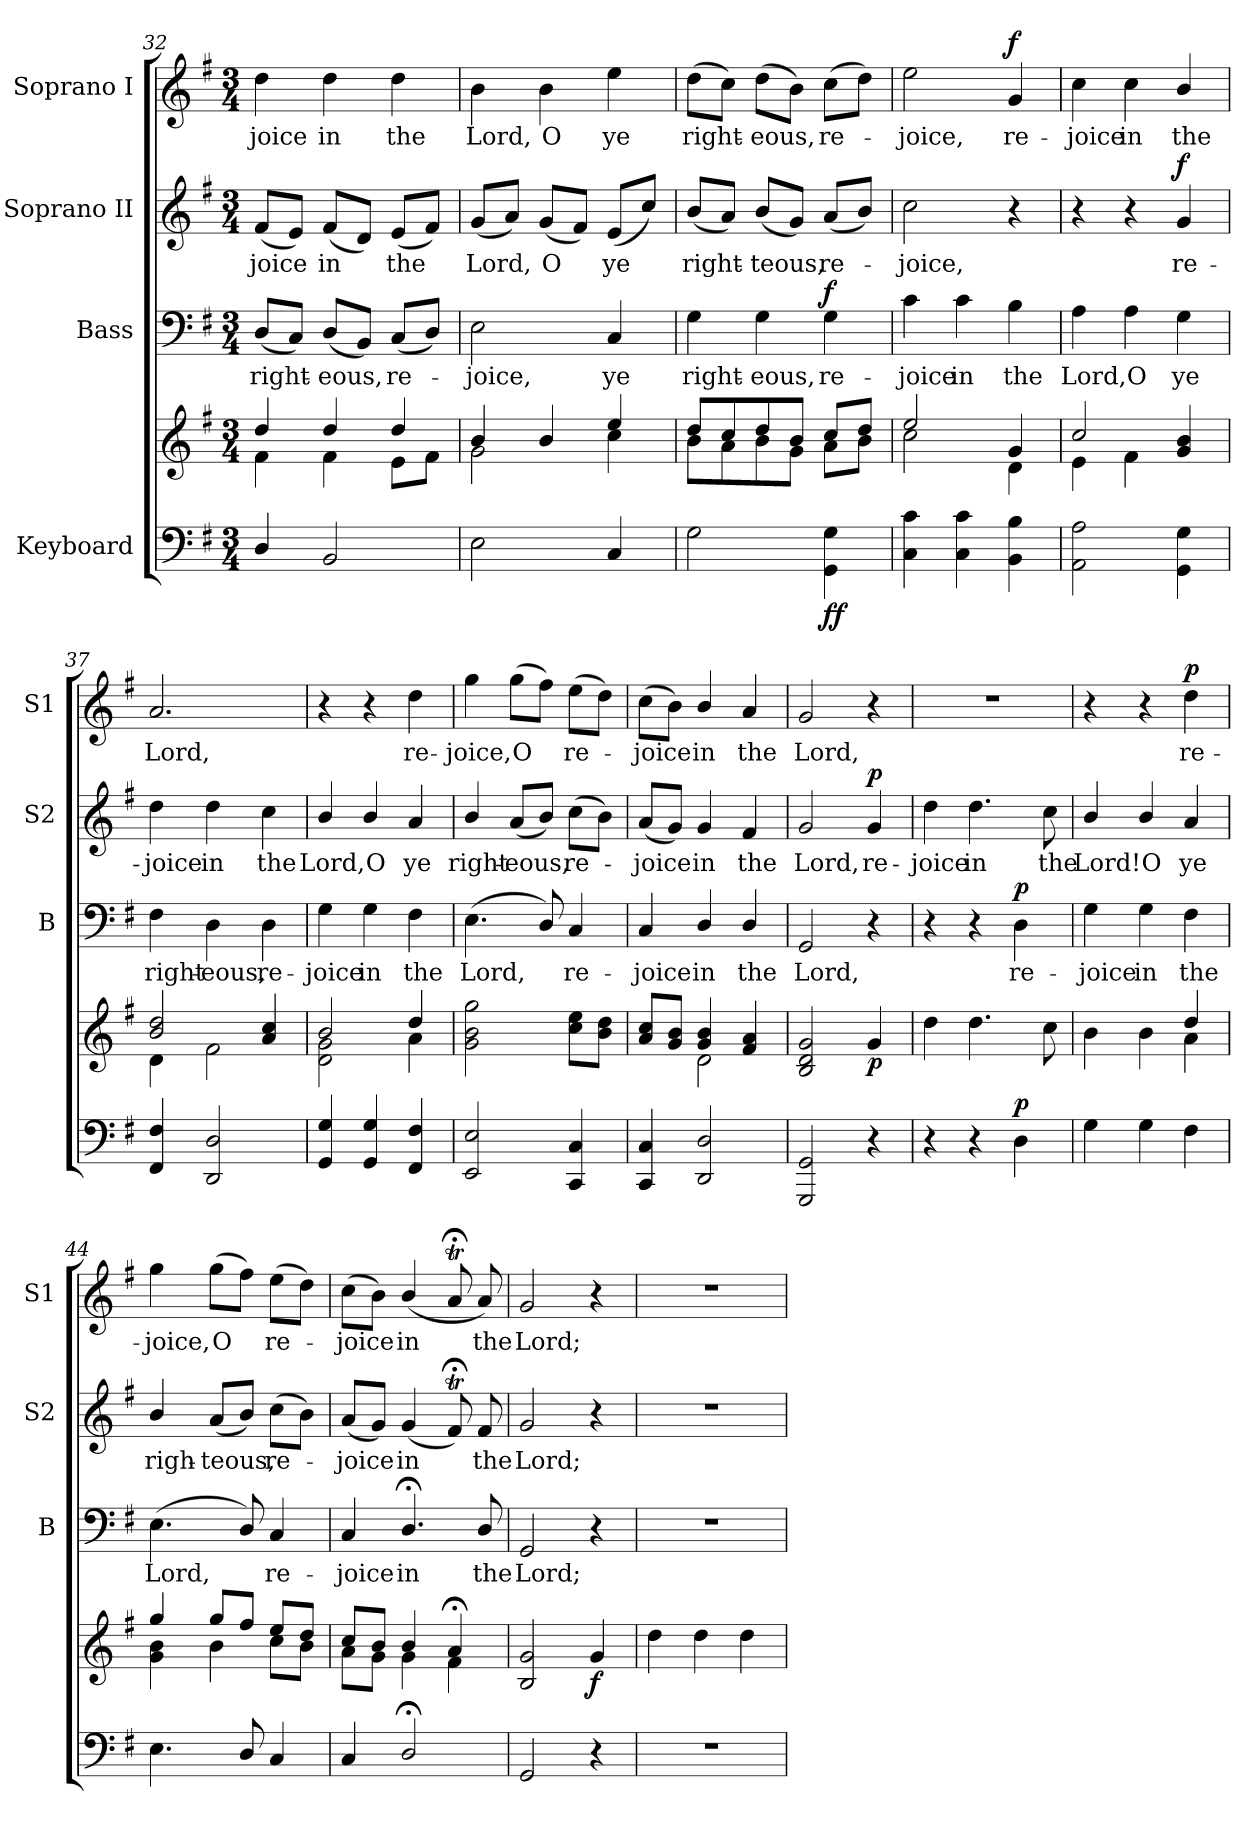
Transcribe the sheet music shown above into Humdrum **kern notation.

**kern	**kern	**dynam	**kern	**text	**dynam	**kern	**text	**dynam	**kern	**text	**dynam
*part4	*part4	*part4	*part3	*part3	*part3	*part2	*part2	*part2	*part1	*part1	*part1
*staff5	*staff4	*staff4/5	*staff3	*staff3	*staff3	*staff2	*staff2	*staff2	*staff1	*staff1	*staff1
*I"Keyboard	*	*	*I"Bass	*	*	*I"Soprano II	*	*	*I"Soprano I	*	*
*	*	*	*I'B	*	*	*I'S2	*	*	*I'S1	*	*
!!LO:LB:g=z
*clefF4	*clefG2	*	*clefF4	*	*	*clefG2	*	*	*clefG2	*	*
*k[f#]	*k[f#]	*	*k[f#]	*	*	*k[f#]	*	*	*k[f#]	*	*
*G:	*G:	*	*G:	*	*	*G:	*	*	*G:	*	*
*M3/4	*M3/4	*	*M3/4	*	*	*M3/4	*	*	*M3/4	*	*
=32	=32	=32	=32	=32	=32	=32	=32	=32	=32	=32	=32
*	*^	*	*	*	*	*	*	*	*	*	*
!	!	!	!	!	!LO:LY:b	!	!	!LO:LY:b	!	!	!LO:LY:b	!
4D/	4dd/	4f#\	.	(<8DL	right-	.	(<8f#L	-joice	.	4dd	-joice	.
.	.	.	.	8CJ)	.	.	8eJ)	.	.	.	.	.
!	!	!	!	!	!LO:LY:b	!	!	!LO:LY:b	!	!	!LO:LY:b	!
2BB	4dd/	4f#\	.	(<8DL	eous,	.	(<8f#L	in	.	4dd	in	.
.	.	.	.	8BBJ)	.	.	8dJ)	.	.	.	.	.
!	!	!	!	!	!LO:LY:b	!	!	!LO:LY:b	!	!	!LO:LY:b	!
.	4dd/	8e\L	.	(<8CL	re-	.	(<8eL	the	.	4dd	the	.
.	.	8f#\J	.	8DJ)	.	.	8f#J)	.	.	.	.	.
=33	=33	=33	=33	=33	=33	=33	=33	=33	=33	=33	=33	=33
!	!	!	!	!	!LO:LY:b	!	!	!LO:LY:b	!	!	!LO:LY:b	!
2E\	4b/	2g\	.	2E	joice,	.	(<8gL	Lord,	.	4b	Lord,	.
.	.	.	.	.	.	.	8aJ)	.	.	.	.	.
!	!	!	!	!	!	!	!	!LO:LY:b	!	!	!LO:LY:b	!
.	4b/	.	.	.	.	.	(<8gL	O	.	4b	O	.
.	.	.	.	.	.	.	8f#J)	.	.	.	.	.
!	!	!	!	!	!LO:LY:b	!	!	!LO:LY:b	!	!	!LO:LY:b	!
4C	4ee/	4cc\	.	4C	ye	.	(8eL	ye	.	4ee	ye	.
.	.	.	.	.	.	.	8ccJ)	.	.	.	.	.
=34	=34	=34	=34	=34	=34	=34	=34	=34	=34	=34	=34	=34
!	!	!	!	!	!LO:LY:b	!	!	!LO:LY:b	!	!	!LO:LY:b	!
2G\	8dd/L	8b\L	.	4G	right-	.	(<8bL	right-	.	(>8ddL	right-	.
.	8cc/	8a\	.	.	.	.	8aJ)	.	.	8ccJ)	.	.
!	!	!	!	!	!LO:LY:b	!	!	!LO:LY:b	!	!	!LO:LY:b	!
.	8dd/	8b\	.	4G	-eous,	.	(<8bL	teous,	.	(>8ddL	eous,	.
.	8b/J	8g\J	.	.	.	.	8gJ)	.	.	8bJ)	.	.
!	!	!	!LO:DY:b=2	!	!LO:LY:b	!	!	!LO:LY:b	!	!	!LO:LY:b	!
!	!	!	!LO:DY:n=1:b	!	!	!LO:DY:b	!	!	!	!	!	!
4GG\ 4G\	8cc/L	8a\L	f f	4G	re-	f	(<8aL	re-	.	(>8ccL	re-	.
.	8dd/J	8b\J	.	.	.	.	8bJ)	.	.	8ddJ)	.	.
=35	=35	=35	=35	=35	=35	=35	=35	=35	=35	=35	=35	=35
!	!	!	!	!	!LO:LY:b	!	!	!LO:LY:b	!	!	!LO:LY:b	!
4C\ 4c\	2ee/	2cc\	.	4c	-joice	.	2cc	joice,	.	2ee	joice,	.
!	!	!	!	!	!LO:LY:b	!	!	!	!	!	!	!
4C\ 4c\	.	.	.	4c	in	.	.	.	.	.	.	.
!	!	!	!	!	!LO:LY:b	!	!	!	!	!	!LO:LY:b	!LO:DY:b
4BB\ 4B\	4g/	4d\	.	4B	the	.	4r	.	.	4g	re-	f
=36	=36	=36	=36	=36	=36	=36	=36	=36	=36	=36	=36	=36
!	!	!	!	!	!LO:LY:b	!	!	!	!	!	!LO:LY:b	!
2AA\ 2A\	2cc/	4e\	.	4A	Lord,	.	4r	.	.	4cc	-joice	.
!	!	!	!	!	!LO:LY:b	!	!	!	!	!	!LO:LY:b	!
.	.	4f#\	.	4A	O	.	4r	.	.	4cc	in	.
!	!	!	!	!	!LO:LY:b	!	!	!LO:LY:b	!LO:DY:b	!	!LO:LY:b	!
4GG\ 4G\	4g/ 4b/	4ryy	.	4G	ye	.	4g	re-	f	4b/	the	.
=37	=37	=37	=37	=37	=37	=37	=37	=37	=37	=37	=37	=37
!	!	!	!	!	!LO:LY:b	!	!	!LO:LY:b	!	!	!LO:LY:b	!
4FF# 4F#	2b/ 2dd/	4d\	.	4F#	right-	.	4dd	-joice	.	2.a	Lord,	.
!	!	!	!	!	!LO:LY:b	!	!	!LO:LY:b	!	!	!	!
2DD 2D	.	2f#\	.	4D	-eous,	.	4dd	in	.	.	.	.
!	!	!	!	!	!LO:LY:b	!	!	!LO:LY:b	!	!	!	!
.	4a/ 4cc/	.	.	4D	re-	.	4cc	the	.	.	.	.
!!LO:LB:g=z
=38	=38	=38	=38	=38	=38	=38	=38	=38	=38	=38	=38	=38
!	!	!	!	!	!LO:LY:b	!	!	!LO:LY:b	!	!	!	!
4GG 4G	2b/	2d\ 2g\	.	4G	-joice	.	4b/	Lord,	.	4r	.	.
!	!	!	!	!	!LO:LY:b	!	!	!LO:LY:b	!	!	!	!
4GG 4G	.	.	.	4G	in	.	4b/	O	.	4r	.	.
!	!	!	!	!	!LO:LY:b	!	!	!LO:LY:b	!	!	!LO:LY:b	!
4FF# 4F#	4dd/	4a\	.	4F#	the	.	4a	ye	.	4dd	re-	.
=39	=39	=39	=39	=39	=39	=39	=39	=39	=39	=39	=39	=39
!	!	!	!	!	!LO:LY:b	!	!	!LO:LY:b	!	!	!LO:LY:b	!
2EE 2E	2g\ 2b\ 2gg\	2ryy	.	(<4.E	Lord,	.	4b/	right-	.	4gg	-joice,	.
!	!	!	!	!	!	!	!	!LO:LY:b	!	!	!LO:LY:b	!
.	.	.	.	.	.	.	(<8aL	-eous,	.	(>8ggL	O	.
.	.	.	.	8D/)	.	.	8bJ)	.	.	8ff#J)	.	.
!	!	!	!	!	!LO:LY:b	!	!	!LO:LY:b	!	!	!LO:LY:b	!
4CC 4C	8cc\ 8ee\L	4ryy	.	4C	re-	.	(>8ccL	re-	.	(>8eeL	re-	.
.	8b\ 8dd\J	.	.	.	.	.	8bJ)	.	.	8ddJ)	.	.
=40	=40	=40	=40	=40	=40	=40	=40	=40	=40	=40	=40	=40
!	!	!	!	!	!LO:LY:b	!	!	!LO:LY:b	!	!	!LO:LY:b	!
4CC 4C	8a/ 8cc/L	4ryy	.	4C	-joice	.	(<8aL	joice	.	(>8ccL	joice	.
.	8g/ 8b/J	.	.	.	.	.	8gJ)	.	.	8bJ)	.	.
!	!	!	!	!	!LO:LY:b	!	!	!LO:LY:b	!	!	!LO:LY:b	!
2DD 2D	4g/ 4b/	2d\	.	4D/	in	.	4g	in	.	4b/	in	.
!	!	!	!	!	!LO:LY:b	!	!	!LO:LY:b	!	!	!LO:LY:b	!
.	4f#/ 4a/	.	.	4D/	the	.	4f#	the	.	4a	the	.
=41	=41	=41	=41	=41	=41	=41	=41	=41	=41	=41	=41	=41
!	!	!	!	!	!LO:LY:b	!	!	!LO:LY:b	!	!	!LO:LY:b	!
2GGG 2GG	2B/ 2d/ 2g/	2ryy	.	2GG	Lord,	.	2g	Lord,	.	2g	Lord,	.
!	!	!	!LO:DY:b	!	!	!	!	!LO:LY:b	!LO:DY:b	!	!	!
4r	4g/	4ryy	p	4r	.	.	4g	re-	p	4r	.	.
=42	=42	=42	=42	=42	=42	=42	=42	=42	=42	=42	=42	=42
!	!	!	!	!	!	!	!	!LO:LY:b	!	!LO:N:vis=1	!	!
4r	4dd\	2ryy	.	4r	.	.	4dd	-joice	.	2.r	.	.
!	!	!	!	!	!	!	!	!LO:LY:b	!	!	!	!
4r	4.dd\	.	.	4r	.	.	4.dd	in	.	.	.	.
!	!	!	!LO:DY:a=2	!	!LO:LY:b	!LO:DY:b	!	!	!	!	!	!
4D\	.	4ryy	p	4D	re-	p	.	.	.	.	.	.
!	!	!	!	!	!	!	!	!LO:LY:b	!	!	!	!
.	8cc\	.	.	.	.	.	8cc	the	.	.	.	.
=43	=43	=43	=43	=43	=43	=43	=43	=43	=43	=43	=43	=43
!	!	!	!	!	!LO:LY:b	!	!	!LO:LY:b	!	!	!	!
4G\	4b\	2ryy	.	4G	-joice	.	4b/	Lord!	.	4r	.	.
!	!	!	!	!	!LO:LY:b	!	!	!LO:LY:b	!	!	!	!
4G\	4b\	.	.	4G	in	.	4b/	O	.	4r	.	.
!	!	!	!	!	!LO:LY:b	!	!	!LO:LY:b	!	!	!LO:LY:b	!LO:DY:b
4F#\	4dd/	4a\	.	4F#	the	.	4a	ye	.	4dd	re-	p
=44	=44	=44	=44	=44	=44	=44	=44	=44	=44	=44	=44	=44
!	!	!	!	!	!LO:LY:b	!	!	!LO:LY:b	!	!	!LO:LY:b	!
4.E\	4gg/	4g\ 4b\	.	(>4.E	Lord,	.	4b/	righ-	.	4gg	-joice,	.
!	!	!	!	!	!	!	!	!LO:LY:b	!	!	!LO:LY:b	!
.	8gg/L	4b\	.	.	.	.	(<8aL	-teous,	.	(>8ggL	O	.
8D/	8ff#/J	.	.	8D/)	.	.	8bJ)	.	.	8ff#J)	.	.
!	!	!	!	!	!LO:LY:b	!	!	!LO:LY:b	!	!	!LO:LY:b	!
4C/	8ee/L	8cc\L	.	4C	re-	.	(>8ccL	re-	.	(>8eeL	re-	.
.	8dd/J	8b\J	.	.	.	.	8bJ)	.	.	8ddJ)	.	.
!!LO:LB:g=z
=45	=45	=45	=45	=45	=45	=45	=45	=45	=45	=45	=45	=45
!	!	!	!	!	!LO:LY:b	!	!	!LO:LY:b	!	!	!LO:LY:b	!
4C	8cc/L	8a\L	.	4C	-joice	.	(<8aL	joice	.	(>8ccL	joice	.
.	8b/J	8g\J	.	.	.	.	8gJ)	.	.	8bJ)	.	.
!	!	!	!	!	!LO:LY:b	!	!	!LO:LY:b	!	!	!LO:LY:b	!
2D;</	4b/	4g\	.	4.D;</	in	.	(<4g	in	.	(<4b/	in	.
.	4a;</	4f#\	.	.	.	.	8f#;<t)	.	.	8a;<T	.	.
!	!	!	!	!	!LO:LY:b	!	!	!LO:LY:b	!	!	!LO:LY:b	!
.	.	.	.	8D/	the	.	8f#	the	.	8a)	the	.
=46	=46	=46	=46	=46	=46	=46	=46	=46	=46	=46	=46	=46
!	!	!	!	!	!LO:LY:b	!	!	!LO:LY:b	!	!	!LO:LY:b	!
2GG	2B/ 2g/	2ryy	.	2GG	Lord;	.	2g	Lord;	.	2g	Lord;	.
!	!	!	!LO:DY:b	!	!	!	!	!	!	!	!	!
4r	4g/	4ryy	f	4r	.	.	4r	.	.	4r	.	.
=47	=47	=47	=47	=47	=47	=47	=47	=47	=47	=47	=47	=47
!LO:N:vis=1	!	!	!	!LO:N:vis=1	!	!	!LO:N:vis=1	!	!	!LO:N:vis=1	!	!
2.r	4dd\	2ryy	.	2.r	.	.	2.r	.	.	2.r	.	.
.	4dd\	.	.	.	.	.	.	.	.	.	.	.
.	4dd\	4ryy	.	.	.	.	.	.	.	.	.	.
*	*v	*v	*	*	*	*	*	*	*	*	*	*
=	=	=	=	=	=	=	=	=	=	=	=
*-	*-	*-	*-	*-	*-	*-	*-	*-	*-	*-	*-
